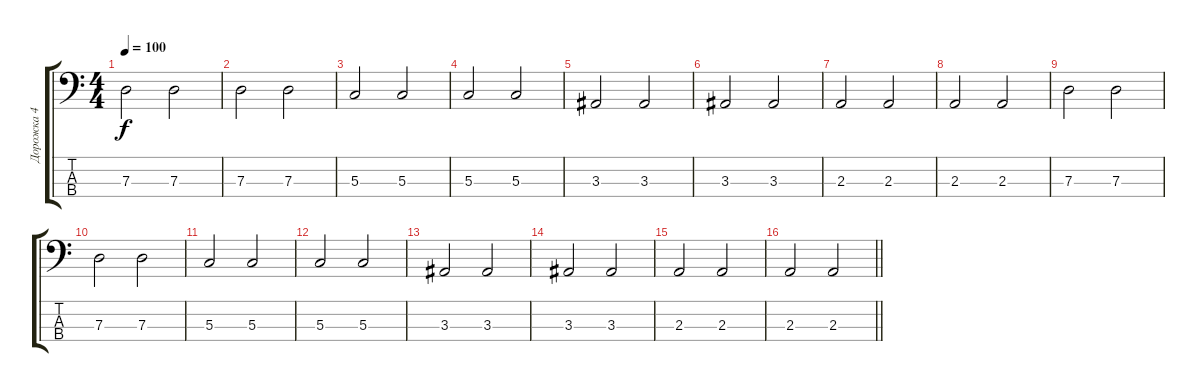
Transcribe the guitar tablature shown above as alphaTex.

\track ("Дорожка 4" "Дорожка 4") {instrument electricbasspick}
\staff {score tabs}
\tuning (F2 C2 G1 C1) {hide}
\ts (4 4)
\section ("" "")
\tempo 100
\clef f4
\ks c
7.3.2{dy f} 7.3.2 |
7.3.2 7.3.2 |
5.3.2 5.3.2 |
5.3.2 5.3.2 |
3.3.2 3.3.2 |
3.3.2 3.3.2 |
2.3.2 2.3.2 |
2.3.2 2.3.2 |
7.3.2 7.3.2 |
7.3.2 7.3.2 |
5.3.2 5.3.2 |
5.3.2 5.3.2 |
3.3.2 3.3.2 |
3.3.2 3.3.2 |
2.3.2 2.3.2 |
\barLineRight lightlight
2.3.2 2.3.2
